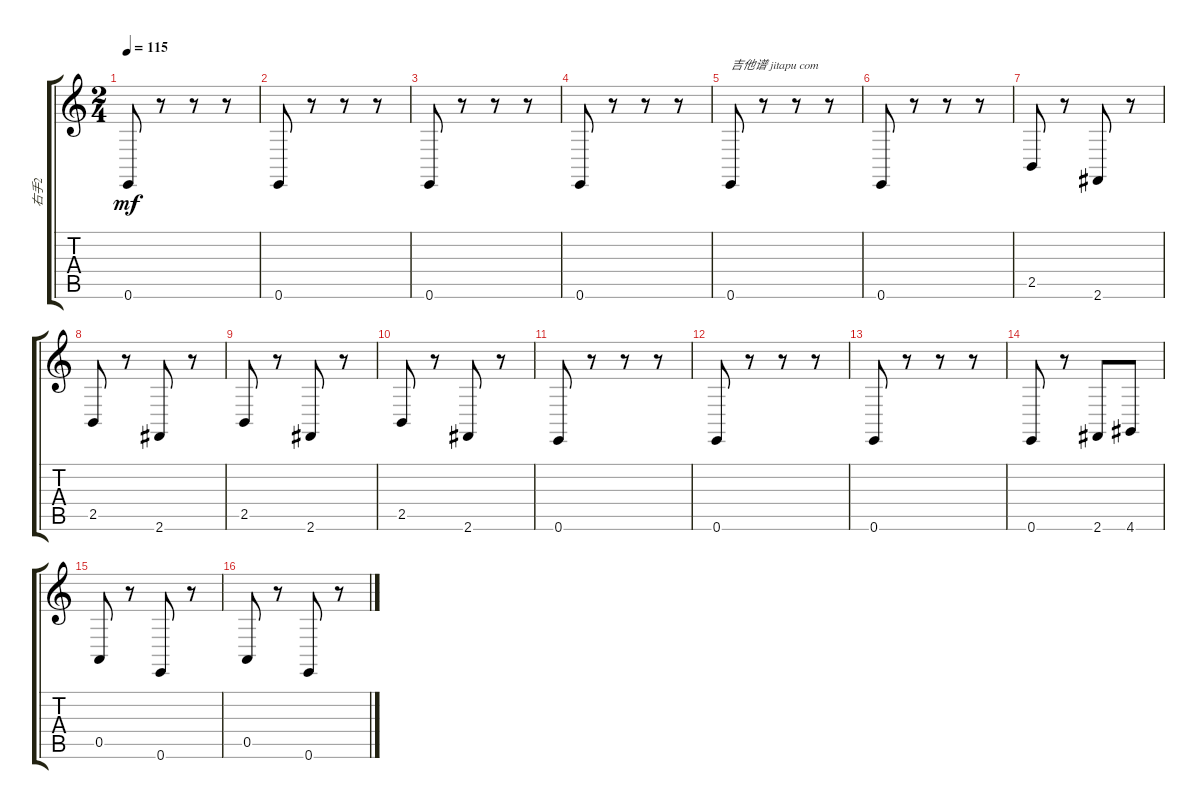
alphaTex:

\track ("右手2" "右手2") {instrument acousticgrandpiano}
\staff {score tabs}
\tuning (E4 B3 G3 D3 A2 E2) {hide}
\ts (2 4)
\tempo 115
\clef g2
\ks c
0.6.8{dy mf instrument acousticgrandpiano} r.8 r.8 r.8 |
0.6.8 r.8 r.8 r.8 |
0.6.8 r.8 r.8 r.8 |
0.6.8 r.8 r.8 r.8 |
0.6.8{txt "吉他谱 jitapu com"} r.8 r.8 r.8 |
0.6.8 r.8 r.8 r.8 |
2.5.8 r.8 2.6.8 r.8 |
2.5.8 r.8 2.6.8 r.8 |
2.5.8 r.8 2.6.8 r.8 |
2.5.8 r.8 2.6.8 r.8 |
0.6.8 r.8 r.8 r.8 |
0.6.8 r.8 r.8 r.8 |
0.6.8 r.8 r.8 r.8 |
0.6.8 r.8 2.6.8 4.6.8 |
0.5.8 r.8 0.6.8 r.8 |
0.5.8 r.8 0.6.8 r.8
